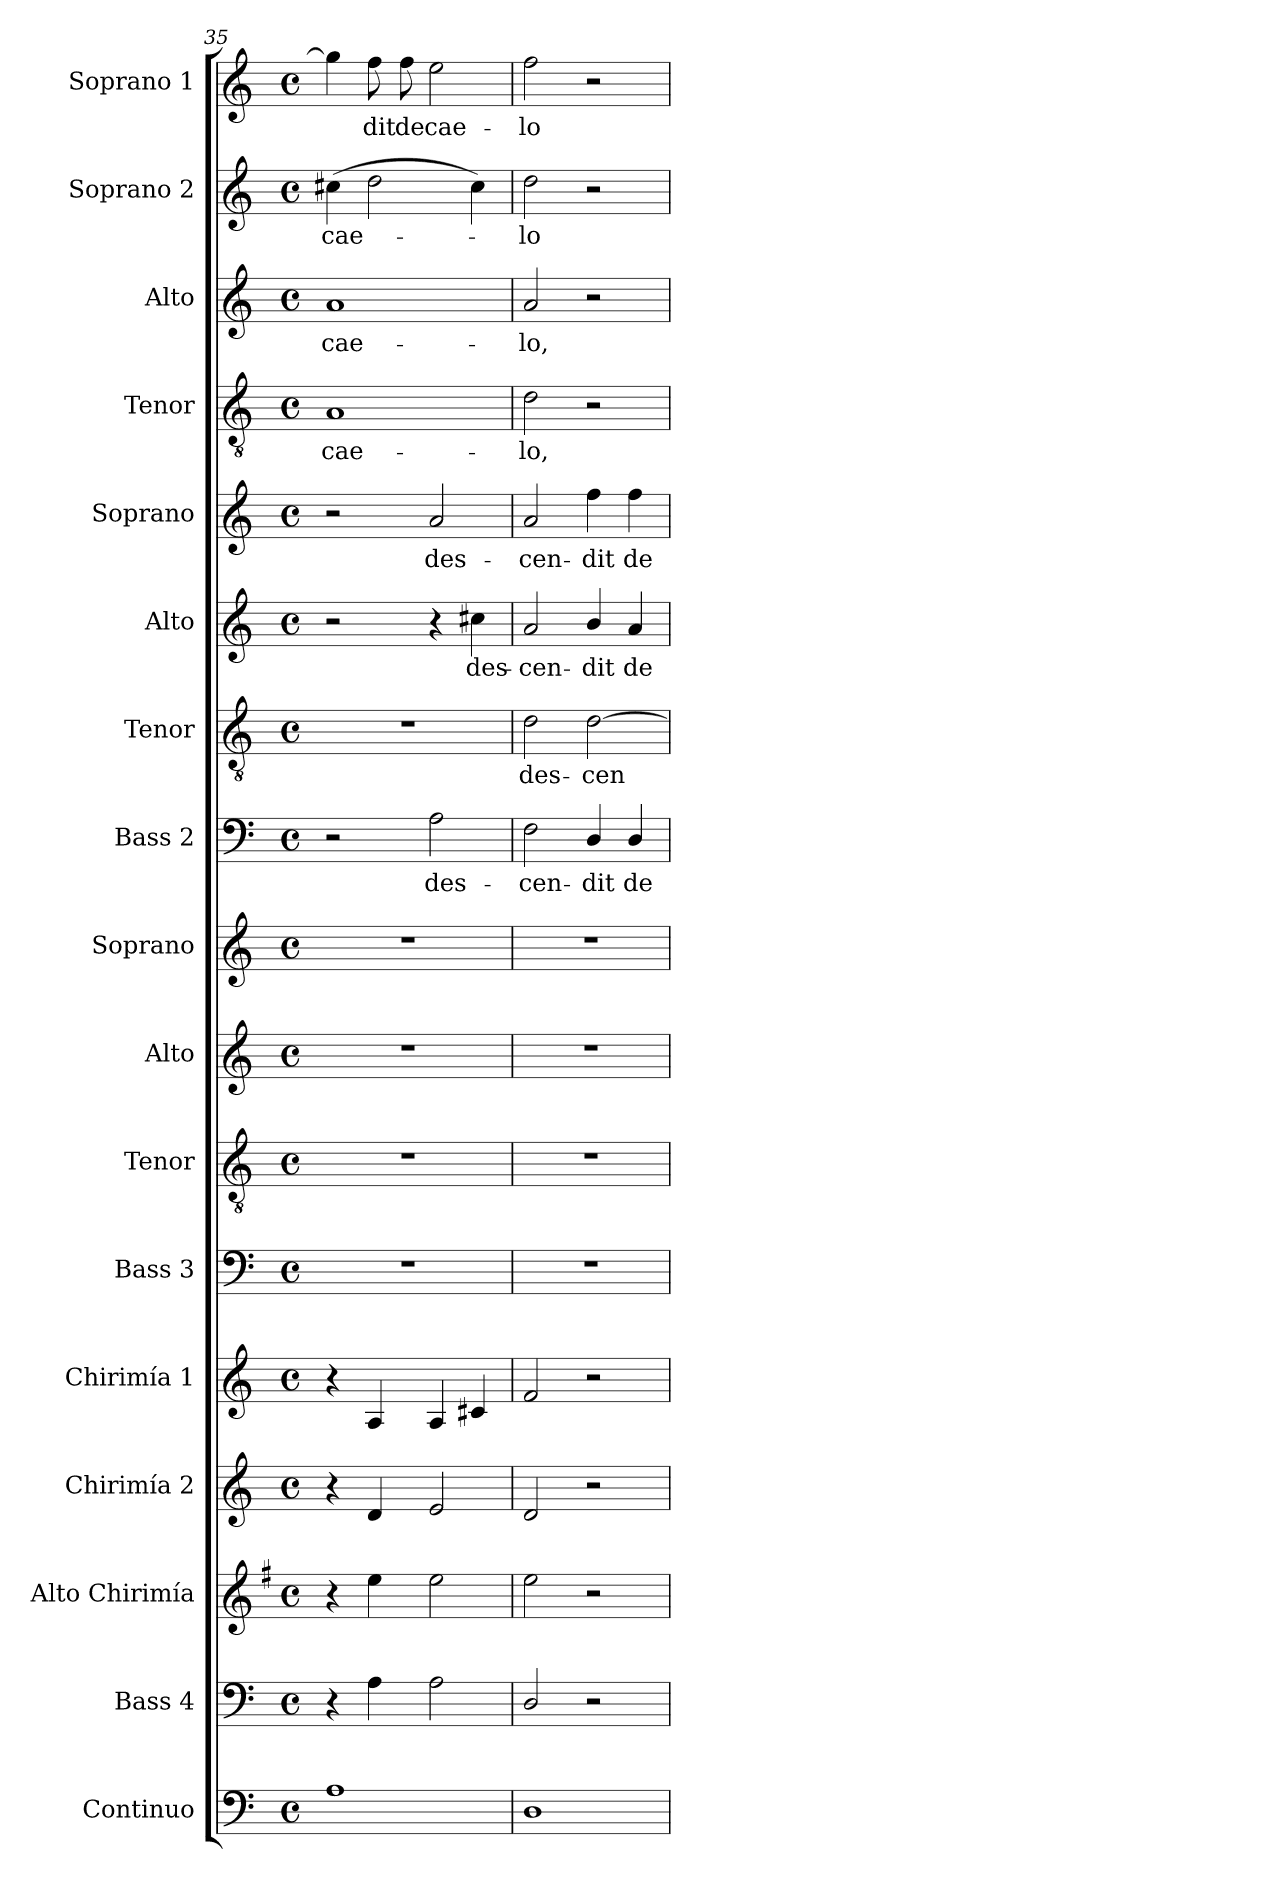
**kern	**kern	**kern	**kern	**kern	**kern	**kern	**kern	**kern	**kern	**text	**kern	**text	**kern	**text	**kern	**text	**kern	**text	**kern	**text	**kern	**text	**kern	**text
*part17	*part16	*part15	*part14	*part13	*part12	*part11	*part10	*part9	*part8	*part8	*part7	*part7	*part6	*part6	*part5	*part5	*part4	*part4	*part3	*part3	*part2	*part2	*part1	*part1
*staff17	*staff16	*staff15	*staff14	*staff13	*staff12	*staff11	*staff10	*staff9	*staff8	*staff8	*staff7	*staff7	*staff6	*staff6	*staff5	*staff5	*staff4	*staff4	*staff3	*staff3	*staff2	*staff2	*staff1	*staff1
*I"Continuo	*I"Bass  4	*I"Alto Chirimía	*I"Chirimía 2	*I"Chirimía 1	*I"Bass 3	*I"Tenor	*I"Alto	*I"Soprano	*I"Bass 2	*	*I"Tenor	*	*I"Alto	*	*I"Soprano	*	*I"Tenor	*	*I"Alto	*	*I"Soprano 2	*	*I"Soprano 1	*
*I'Cont.	*I'B4.	*I'Alt. Chi.	*I'Chi. 2	*I'Chi. 1	*I'B3.	*I'T.	*I'A.	*I'S.	*I'B2.	*	*I'T.	*	*I'A.	*	*I'S.	*	*I'T.	*	*I'A.	*	*I'S.	*	*I'S.	*
!!LO:PB:g=z
*clefF4	*clefF4	*clefG2	*clefG2	*clefG2	*clefF4	*clefGv2	*clefG2	*clefG2	*clefF4	*	*clefGv2	*	*clefG2	*	*clefG2	*	*clefGv2	*	*clefG2	*	*clefG2	*	*clefG2	*
*	*	*ITrd4c7	*	*	*	*ITrd7c12	*	*	*	*	*ITrd7c12	*	*	*	*	*	*ITrd7c12	*	*	*	*	*	*	*
*k[]	*k[]	*k[]	*k[]	*k[]	*k[]	*k[]	*k[]	*k[]	*k[]	*	*k[]	*	*k[]	*	*k[]	*	*k[]	*	*k[]	*	*k[]	*	*k[]	*
*C:	*C:	*C:	*C:	*C:	*C:	*C:	*C:	*C:	*C:	*	*C:	*	*C:	*	*C:	*	*C:	*	*C:	*	*C:	*	*C:	*
*M4/4	*M4/4	*M4/4	*M4/4	*M4/4	*M4/4	*M4/4	*M4/4	*M4/4	*M4/4	*	*M4/4	*	*M4/4	*	*M4/4	*	*M4/4	*	*M4/4	*	*M4/4	*	*M4/4	*
*met(c)	*met(c)	*met(c)	*met(c)	*met(c)	*met(c)	*met(c)	*met(c)	*met(c)	*met(c)	*	*met(c)	*	*met(c)	*	*met(c)	*	*met(c)	*	*met(c)	*	*met(c)	*	*met(c)	*
=35	=35	=35	=35	=35	=35	=35	=35	=35	=35	=35	=35	=35	=35	=35	=35	=35	=35	=35	=35	=35	=35	=35	=35	=35
!	!	!	!	!	!	!	!	!	!	!	!	!	!	!	!	!	!	!LO:LY:b:color=#000000	!	!	!	!	!	!
!	!	!	!	!	!	!	!	!	!	!	!	!	!	!	!	!	!	!	!	!LO:LY:b:color=#000000	!	!	!	!
!	!	!	!	!	!	!	!	!	!	!	!	!	!	!	!	!	!	!	!	!	!	!LO:LY:b:color=#000000	!	!
1Ai	4r	4r	4r	4r	1r	1r	1r	1r	2r	.	1r	.	2r	.	2r	.	1AAi	cae-	1ai	cae-	(4cc#Xi\	cae-	4ggi\]	.
!	!	!	!	!	!	!	!	!	!	!	!	!	!	!	!	!	!	!	!	!	!	!	!	!LO:LY:b:color=#000000
.	4Ai\	4ai\	4di/	4Ai/	.	.	.	.	.	.	.	.	.	.	.	.	.	.	.	.	2ddi\	.	8ffi\	-dit
!	!	!	!	!	!	!	!	!	!	!	!	!	!	!	!	!	!	!	!	!	!	!	!	!LO:LY:b:color=#000000
.	.	.	.	.	.	.	.	.	.	.	.	.	.	.	.	.	.	.	.	.	.	.	8ffi\	de
!	!	!	!	!	!	!	!	!	!	!LO:LY:b:color=#000000	!	!	!	!	!	!	!	!	!	!	!	!	!	!
!	!	!	!	!	!	!	!	!	!	!	!	!	!	!	!	!LO:LY:b:color=#000000	!	!	!	!	!	!	!	!
!	!	!	!	!	!	!	!	!	!	!	!	!	!	!	!	!	!	!	!	!	!	!	!	!LO:LY:b:color=#000000
.	2Ai\	2ai\	2ei/	4Ai/	.	.	.	.	2Ai\	des-	.	.	4r	.	2ai/	des-	.	.	.	.	.	.	2eei\	cae-
!	!	!	!	!	!	!	!	!	!	!	!	!	!	!LO:LY:b:color=#000000	!	!	!	!	!	!	!	!	!	!
.	.	.	.	4c#Xi/	.	.	.	.	.	.	.	.	4cc#Xi\	des-	.	.	.	.	.	.	4cc#i\)	.	.	.
=36	=36	=36	=36	=36	=36	=36	=36	=36	=36	=36	=36	=36	=36	=36	=36	=36	=36	=36	=36	=36	=36	=36	=36	=36
!	!	!	!	!	!	!	!	!	!	!LO:LY:b:color=#000000	!	!	!	!	!	!	!	!	!	!	!	!	!	!
!	!	!	!	!	!	!	!	!	!	!	!	!LO:LY:b:color=#000000	!	!	!	!	!	!	!	!	!	!	!	!
!	!	!	!	!	!	!	!	!	!	!	!	!	!	!LO:LY:b:color=#000000	!	!	!	!	!	!	!	!	!	!
!	!	!	!	!	!	!	!	!	!	!	!	!	!	!	!	!LO:LY:b:color=#000000	!	!	!	!	!	!	!	!
!	!	!	!	!	!	!	!	!	!	!	!	!	!	!	!	!	!	!LO:LY:b:color=#000000	!	!	!	!	!	!
!	!	!	!	!	!	!	!	!	!	!	!	!	!	!	!	!	!	!	!	!LO:LY:b:color=#000000	!	!	!	!
!	!	!	!	!	!	!	!	!	!	!	!	!	!	!	!	!	!	!	!	!	!	!LO:LY:b:color=#000000	!	!
!	!	!	!	!	!	!	!	!	!	!	!	!	!	!	!	!	!	!	!	!	!	!	!	!LO:LY:b:color=#000000
1Di	2Di/	2ai\	2di/	2fi/	1r	1r	1r	1r	2Fi\	-cen-	2Di\	des-	2ai/	-cen-	2ai/	-cen-	2Di\	-lo,	2ai/	-lo,	2ddi\	-lo	2ffi\	-lo
!	!	!	!	!	!	!	!	!	!	!LO:LY:b:color=#000000	!	!	!	!	!	!	!	!	!	!	!	!	!	!
!	!	!	!	!	!	!	!	!	!	!	!	!LO:LY:b:color=#000000	!	!	!	!	!	!	!	!	!	!	!	!
!	!	!	!	!	!	!	!	!	!	!	!	!	!	!LO:LY:b:color=#000000	!	!	!	!	!	!	!	!	!	!
!	!	!	!	!	!	!	!	!	!	!	!	!	!	!	!	!LO:LY:b:color=#000000	!	!	!	!	!	!	!	!
.	2r	2r	2r	2r	.	.	.	.	4Di/	-dit	[>2Di\	-cen-	4bi/	-dit	4ffi\	-dit	2r	.	2r	.	2r	.	2r	.
!	!	!	!	!	!	!	!	!	!	!LO:LY:b:color=#000000	!	!	!	!	!	!	!	!	!	!	!	!	!	!
!	!	!	!	!	!	!	!	!	!	!	!	!	!	!LO:LY:b:color=#000000	!	!	!	!	!	!	!	!	!	!
!	!	!	!	!	!	!	!	!	!	!	!	!	!	!	!	!LO:LY:b:color=#000000	!	!	!	!	!	!	!	!
.	.	.	.	.	.	.	.	.	4Di/	de	.	.	4ai/	de	4ffi\	de	.	.	.	.	.	.	.	.
=	=	=	=	=	=	=	=	=	=	=	=	=	=	=	=	=	=	=	=	=	=	=	=	=
*-	*-	*-	*-	*-	*-	*-	*-	*-	*-	*-	*-	*-	*-	*-	*-	*-	*-	*-	*-	*-	*-	*-	*-	*-
